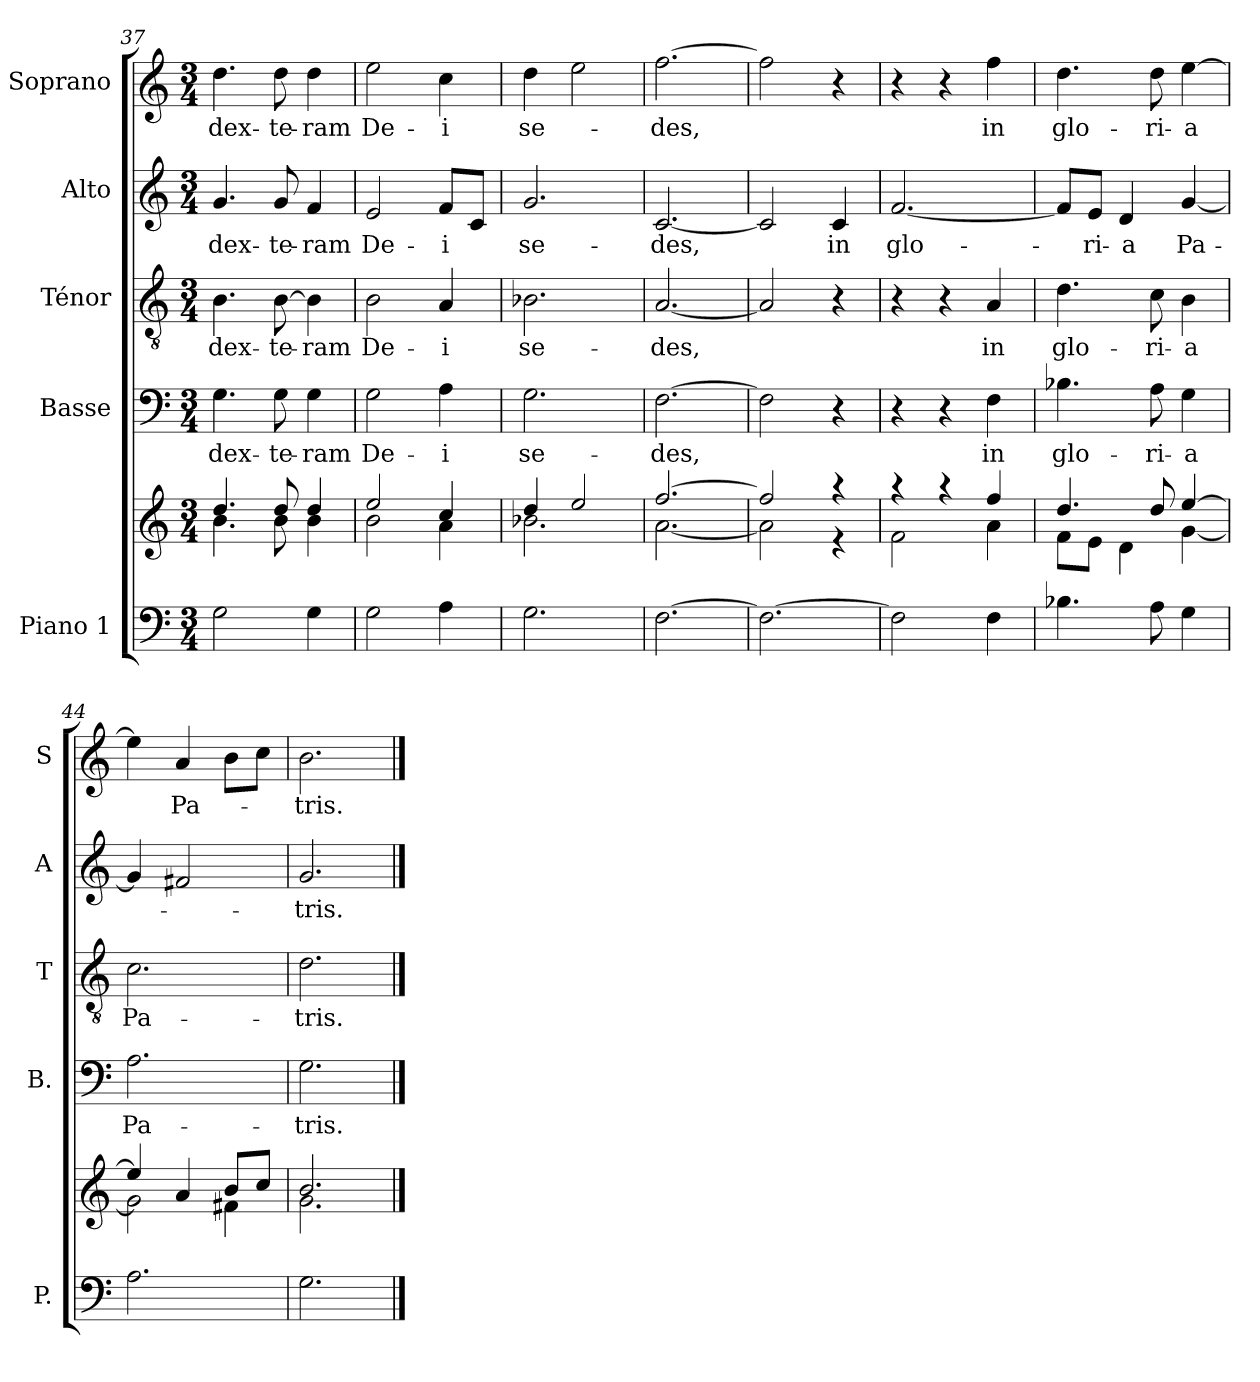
**kern	**kern	**kern	**text	**kern	**text	**kern	**text	**kern	**text
*part5	*part5	*part4	*part4	*part3	*part3	*part2	*part2	*part1	*part1
*staff6	*staff5	*staff4	*staff4	*staff3	*staff3	*staff2	*staff2	*staff1	*staff1
*I"Piano 1	*	*I"Basse	*	*I"Ténor	*	*I"Alto	*	*I"Soprano	*
*I'P.	*	*I'B.	*	*I'T	*	*I'A	*	*I'S	*
*clefF4	*clefG2	*clefF4	*	*clefGv2	*	*clefG2	*	*clefG2	*
*k[]	*k[]	*k[]	*	*k[]	*	*k[]	*	*k[]	*
*M3/4	*M3/4	*M3/4	*	*M3/4	*	*M3/4	*	*M3/4	*
=37	=37	=37	=37	=37	=37	=37	=37	=37	=37
*	*^	*	*	*	*	*	*	*	*
!	!	!	!	!LO:LY:b	!	!LO:LY:b	!	!LO:LY:b	!	!LO:LY:b
2G\	4.dd/	4.b\	4.G\	dex-	4.B\	dex-	4.g/	dex-	4.dd\	dex-
!	!	!	!	!LO:LY:b	!	!LO:LY:b	!	!LO:LY:b	!	!LO:LY:b
.	8dd/	8b\	8G\	te-	[8B\	te-	8g/	te-	8dd\	te-
!	!	!	!	!LO:LY:b	!	!LO:LY:b	!	!LO:LY:b	!	!LO:LY:b
4G\	4dd/	4b\	4G\	ram	4B\]	ram	4f/	ram	4dd\	ram
=38	=38	=38	=38	=38	=38	=38	=38	=38	=38	=38
!	!	!	!	!LO:LY:b	!	!LO:LY:b	!	!LO:LY:b	!	!LO:LY:b
2G\	2ee/	2b\	2G\	De-	2B\	De-	2e/	De-	2ee\	De-
!	!	!	!	!LO:LY:b	!	!LO:LY:b	!	!LO:LY:b	!	!LO:LY:b
4A\	4cc/	4a\	4A\	i	4A/	i	8f/L	i	4cc\	i
.	.	.	.	.	.	.	8c/J	.	.	.
=39	=39	=39	=39	=39	=39	=39	=39	=39	=39	=39
!	!	!	!	!LO:LY:b	!	!LO:LY:b	!	!LO:LY:b	!	!LO:LY:b
2.G\	4dd/	2.b-X\	2.G\	se-	2.B-X\	se-	2.g/	se-	4dd\	se-
.	2ee/	.	.	.	.	.	.	.	2ee\	.
=40	=40	=40	=40	=40	=40	=40	=40	=40	=40	=40
!	!	!	!	!LO:LY:b	!	!LO:LY:b	!	!LO:LY:b	!	!LO:LY:b
[2.F\	[2.ff/	[2.a\	[2.F\	des,	[2.A/	des,	[2.c/	des,	[2.ff\	des,
=41	=41	=41	=41	=41	=41	=41	=41	=41	=41	=41
2.F\_	2ff/]	2a\]	2F\]	.	2A/]	.	2c/]	.	2ff\]	.
!	!	!	!	!	!	!	!	!LO:LY:b	!	!
.	4r	4r	4r	.	4r	.	4c/	in	4r	.
=42	=42	=42	=42	=42	=42	=42	=42	=42	=42	=42
!	!	!	!	!	!	!	!	!LO:LY:b	!	!
2F\]	4r	2f\	4r	.	4r	.	[2.f/	glo-	4r	.
.	4r	.	4r	.	4r	.	.	.	4r	.
!	!	!	!	!LO:LY:b	!	!LO:LY:b	!	!	!	!LO:LY:b
4F\	4ff/	4a\	4F\	in	4A/	in	.	.	4ff\	in
=43	=43	=43	=43	=43	=43	=43	=43	=43	=43	=43
!	!	!	!	!LO:LY:b	!	!LO:LY:b	!	!	!	!LO:LY:b
4.B-X\	4.dd/	8f\L	4.B-X\	glo-	4.d\	glo-	8f/L]	.	4.dd\	glo-
!	!	!	!	!	!	!	!	!LO:LY:b	!	!
.	.	8e\J	.	.	.	.	8e/J	ri-	.	.
!	!	!	!	!	!	!	!	!LO:LY:b	!	!
.	.	4d\	.	.	.	.	4d/	a	.	.
!	!	!	!	!LO:LY:b	!	!LO:LY:b	!	!	!	!LO:LY:b
8A\	8dd/	.	8A\	ri-	8c\	ri-	.	.	8dd\	ri-
!	!	!	!	!LO:LY:b	!	!LO:LY:b	!	!LO:LY:b	!	!LO:LY:b
4G\	[4ee/	[4g\	4G\	a	4B\	a	[4g/	Pa-	[4ee\	a
!!LO:LB:g=z
=44	=44	=44	=44	=44	=44	=44	=44	=44	=44	=44
!	!	!	!	!LO:LY:b	!	!LO:LY:b	!	!	!	!
2.A\	4ee/]	2g\]	2.A\	Pa-	2.c\	Pa-	4g/]	.	4ee\]	.
!	!	!	!	!	!	!	!	!	!	!LO:LY:b
.	4a/	.	.	.	.	.	2f#X/	.	4a/	Pa-
.	8b/L	4f#X\	.	.	.	.	.	.	8b\L	.
.	8cc/J	.	.	.	.	.	.	.	8cc\J	.
=45	=45	=45	=45	=45	=45	=45	=45	=45	=45	=45
!	!	!	!	!LO:LY:b	!	!LO:LY:b	!	!LO:LY:b	!	!LO:LY:b
2.G\	2.b/	2.g\	2.G\	tris.	2.d\	tris.	2.g/	tris.	2.b\	tris.
*	*v	*v	*	*	*	*	*	*	*	*
==	==	==	==	==	==	==	==	==	==
*-	*-	*-	*-	*-	*-	*-	*-	*-	*-
